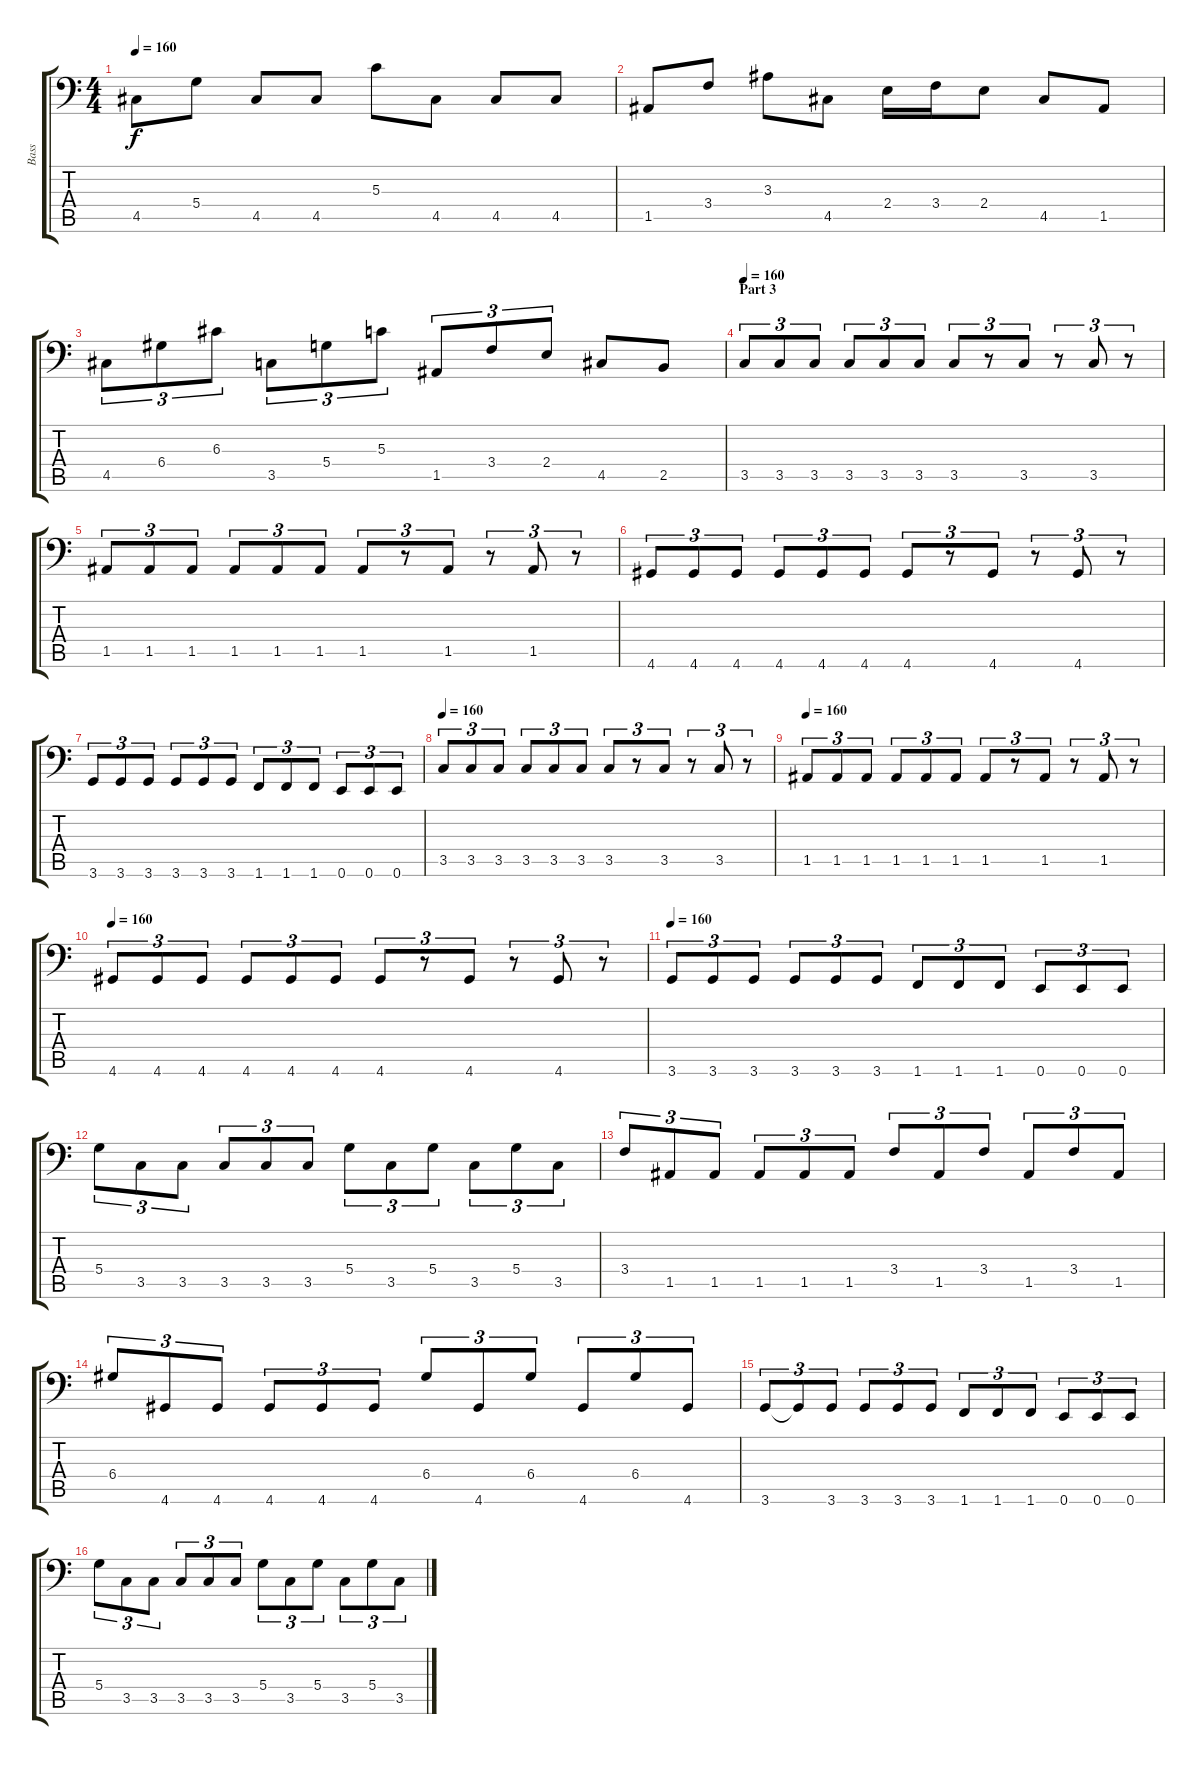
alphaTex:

\track ("Bass" "Bass") {instrument electricbasspick}
\staff {score tabs}
\tuning (E4 B3 G2 D2 A1 E1) {hide}
\ts (4 4)
\tempo 160
\clef f4
\ks c
4.5.8{dy f} 5.4.8 4.5.8 4.5.8 5.3.8 4.5.8 4.5.8 4.5.8 |
1.5.8 3.4.8 3.3.8 4.5.8 2.4.16 3.4.16 2.4.8 4.5.8 1.5.8 |
4.5.8{tu (3 2)} 6.4.8{tu (3 2)} 6.3.8{tu (3 2)} 3.5.8{tu (3 2)} 5.4.8{tu (3 2)} 5.3.8{tu (3 2)} 1.5.8{tu (3 2)} 3.4.8{tu (3 2)} 2.4.8{tu (3 2)} 4.5.8 2.5.8 |
\section ("" "Part 3")
\tempo 160
3.5.8{tu (3 2)} 3.5.8{tu (3 2)} 3.5.8{tu (3 2)} 3.5.8{tu (3 2)} 3.5.8{tu (3 2)} 3.5.8{tu (3 2)} 3.5.8{tu (3 2)} r.8{tu (3 2)} 3.5.8{tu (3 2)} r.8{tu (3 2)} 3.5.8{tu (3 2)} r.8{tu (3 2)} |
1.5.8{tu (3 2)} 1.5.8{tu (3 2)} 1.5.8{tu (3 2)} 1.5.8{tu (3 2)} 1.5.8{tu (3 2)} 1.5.8{tu (3 2)} 1.5.8{tu (3 2)} r.8{tu (3 2)} 1.5.8{tu (3 2)} r.8{tu (3 2)} 1.5.8{tu (3 2)} r.8{tu (3 2)} |
4.6.8{tu (3 2)} 4.6.8{tu (3 2)} 4.6.8{tu (3 2)} 4.6.8{tu (3 2)} 4.6.8{tu (3 2)} 4.6.8{tu (3 2)} 4.6.8{tu (3 2)} r.8{tu (3 2)} 4.6.8{tu (3 2)} r.8{tu (3 2)} 4.6.8{tu (3 2)} r.8{tu (3 2)} |
3.6.8{tu (3 2)} 3.6.8{tu (3 2)} 3.6.8{tu (3 2)} 3.6.8{tu (3 2)} 3.6.8{tu (3 2)} 3.6.8{tu (3 2)} 1.6.8{tu (3 2)} 1.6.8{tu (3 2)} 1.6.8{tu (3 2)} 0.6.8{tu (3 2)} 0.6.8{tu (3 2)} 0.6.8{tu (3 2)} |
\tempo 160
3.5.8{tu (3 2)} 3.5.8{tu (3 2)} 3.5.8{tu (3 2)} 3.5.8{tu (3 2)} 3.5.8{tu (3 2)} 3.5.8{tu (3 2)} 3.5.8{tu (3 2)} r.8{tu (3 2)} 3.5.8{tu (3 2)} r.8{tu (3 2)} 3.5.8{tu (3 2)} r.8{tu (3 2)} |
\tempo 160
1.5.8{tu (3 2)} 1.5.8{tu (3 2)} 1.5.8{tu (3 2)} 1.5.8{tu (3 2)} 1.5.8{tu (3 2)} 1.5.8{tu (3 2)} 1.5.8{tu (3 2)} r.8{tu (3 2)} 1.5.8{tu (3 2)} r.8{tu (3 2)} 1.5.8{tu (3 2)} r.8{tu (3 2)} |
\tempo 160
4.6.8{tu (3 2)} 4.6.8{tu (3 2)} 4.6.8{tu (3 2)} 4.6.8{tu (3 2)} 4.6.8{tu (3 2)} 4.6.8{tu (3 2)} 4.6.8{tu (3 2)} r.8{tu (3 2)} 4.6.8{tu (3 2)} r.8{tu (3 2)} 4.6.8{tu (3 2)} r.8{tu (3 2)} |
\tempo 160
3.6.8{tu (3 2)} 3.6.8{tu (3 2)} 3.6.8{tu (3 2)} 3.6.8{tu (3 2)} 3.6.8{tu (3 2)} 3.6.8{tu (3 2)} 1.6.8{tu (3 2)} 1.6.8{tu (3 2)} 1.6.8{tu (3 2)} 0.6.8{tu (3 2)} 0.6.8{tu (3 2)} 0.6.8{tu (3 2)} |
5.4.8{tu (3 2)} 3.5.8{tu (3 2)} 3.5.8{tu (3 2)} 3.5.8{tu (3 2)} 3.5.8{tu (3 2)} 3.5.8{tu (3 2)} 5.4.8{tu (3 2)} 3.5.8{tu (3 2)} 5.4.8{tu (3 2)} 3.5.8{tu (3 2)} 5.4.8{tu (3 2)} 3.5.8{tu (3 2)} |
3.4.8{tu (3 2)} 1.5.8{tu (3 2)} 1.5.8{tu (3 2)} 1.5.8{tu (3 2)} 1.5.8{tu (3 2)} 1.5.8{tu (3 2)} 3.4.8{tu (3 2)} 1.5.8{tu (3 2)} 3.4.8{tu (3 2)} 1.5.8{tu (3 2)} 3.4.8{tu (3 2)} 1.5.8{tu (3 2)} |
6.4.8{tu (3 2)} 4.6.8{tu (3 2)} 4.6.8{tu (3 2)} 4.6.8{tu (3 2)} 4.6.8{tu (3 2)} 4.6.8{tu (3 2)} 6.4.8{tu (3 2)} 4.6.8{tu (3 2)} 6.4.8{tu (3 2)} 4.6.8{tu (3 2)} 6.4.8{tu (3 2)} 4.6.8{tu (3 2)} |
3.6.8{tu (3 2)} 3.6{t}.8{tu (3 2)} 3.6.8{tu (3 2)} 3.6.8{tu (3 2)} 3.6.8{tu (3 2)} 3.6.8{tu (3 2)} 1.6.8{tu (3 2)} 1.6.8{tu (3 2)} 1.6.8{tu (3 2)} 0.6.8{tu (3 2)} 0.6.8{tu (3 2)} 0.6.8{tu (3 2)} |
5.4.8{tu (3 2)} 3.5.8{tu (3 2)} 3.5.8{tu (3 2)} 3.5.8{tu (3 2)} 3.5.8{tu (3 2)} 3.5.8{tu (3 2)} 5.4.8{tu (3 2)} 3.5.8{tu (3 2)} 5.4.8{tu (3 2)} 3.5.8{tu (3 2)} 5.4.8{tu (3 2)} 3.5.8{tu (3 2)}
